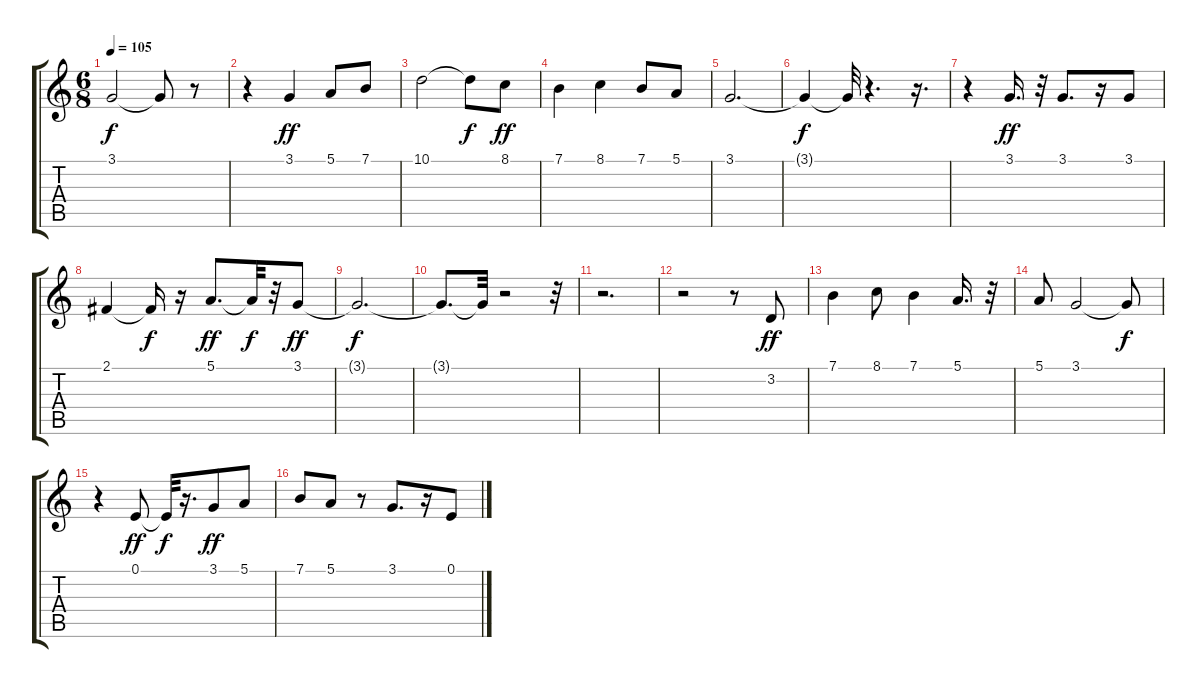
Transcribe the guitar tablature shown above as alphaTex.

\track "" {instrument panflute}
\staff {score tabs}
\tuning (E4 B3 G3 D3 A2 E2) {hide}
\ts (6 8)
\tempo 105
\clef g2
\ks c
3.1{t}.2{dy f} 3.1{t}.8 r.8 |
r.4 3.1.4{dy ff} 5.1.8 7.1.8 |
10.1.2 10.1{t}.8{dy f} 8.1.8{dy ff} |
7.1.4 8.1.4 7.1.8 5.1.8 |
3.1.2{d} |
3.1{t}.4{dy f} 3.1{t}.32 r.4{d} r.16{d} |
r.4 3.1.16{d dy ff} r.32 3.1.8{d} r.16 3.1.8 |
2.1.4 2.1{t}.16{dy f} r.16 5.1.8{d dy ff} 5.1{t}.32{dy f} r.32 3.1.8{dy ff} |
3.1{t}.2{d dy f} |
3.1{t}.8{d} 3.1{t}.32 r.2 r.32 |
r.2{d} |
r.2 r.8 3.2.8{dy ff} |
7.1.4 8.1.8 7.1.4 5.1.16{d} r.32 |
5.1.8 3.1.2 3.1{t}.8{dy f} |
r.4 0.1.8{dy ff} 0.1{t}.32{dy f} r.16{d} 3.1.8{dy ff} 5.1.8 |
7.1.8 5.1.8 r.8 3.1.8{d} r.16 0.1.8
